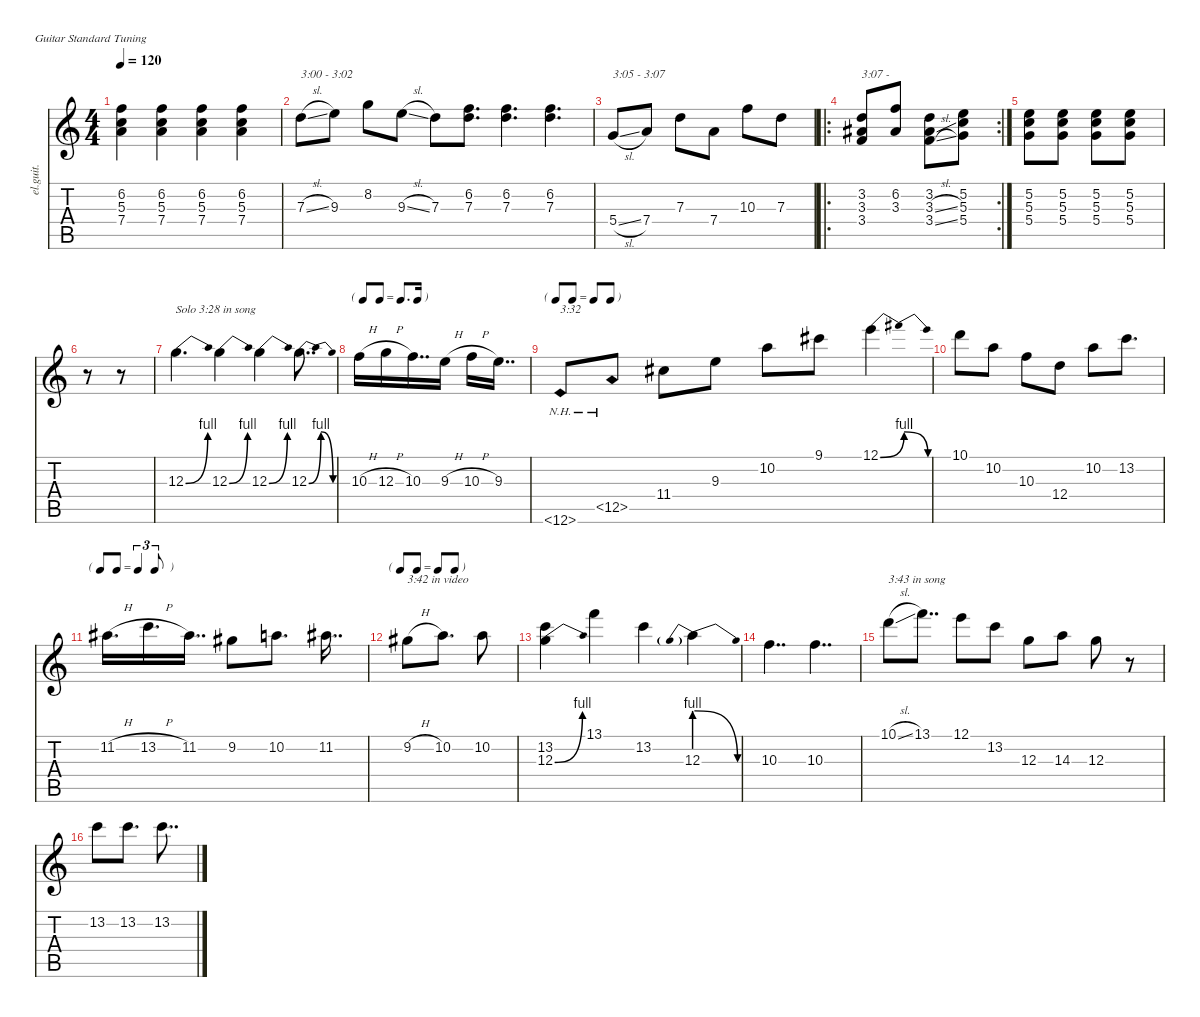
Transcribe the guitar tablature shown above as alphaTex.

\defaultSystemsLayout 4
\hideDynamics
\bracketExtendMode nobrackets
\track ("Lead" "el.guit.") {instrument electricguitarclean}
\staff {score tabs}
\tuning (E4 B3 G3 D3 A2 E2)
\ts (4 4)
\tempo 120
\clef g2
\ks c
(7.4 5.3 6.2).4{dy mf beam Down} (7.4 5.3 6.2).4{beam Down} (7.4 5.3 6.2).4{beam Down} (7.4 5.3 6.2).4{beam Down} |
7.3{sl}.8{txt "3:00 - 3:02" beam Down} 9.3.8{beam Down} 8.2.8{beam Down} 9.3{sl}.8{beam Down} 7.3.8{beam Down} (6.2 7.3).8{d beam Down} (6.2 7.3).4{d beam Down} (6.2 7.3).4{d beam Down} |
5.4{sl}.8{txt "3:05 - 3:07" beam Up} 7.4.8{beam Up} 7.3.8{beam Down} 7.4.8{beam Down} 10.3.8{beam Down} 7.3.8{beam Down} |
\ro
\rc 2
(3.2 3.3{acc #} 3.4).8{txt "3:07 - " beam Up} (6.2 3.3{acc #}).8{beam Up} (3.2 3.3{sl acc #} 3.4{sl}).8{beam Down} (5.2 5.3 5.4).8{beam Down} |
(5.2 5.3 5.4).8{beam Down} (5.2 5.3 5.4).8{beam Down} (5.2 5.3 5.4).8{beam Down} (5.2 5.3 5.4).8{beam Down} |
r.8{beam Down} r.8{beam Down} |
12.3{be (bend 0 0 15 4)}.4{d txt "Solo 3:28 in song" beam Down} 12.3{be (bend 0 0 15 4)}.4{beam Down} 12.3{be (bend 0 0 15 4)}.4{beam Down} 12.3{be (bendrelease 0 0 10.2 4 20.4 4 30 0)}.8{dd beam Down} |
\tf dotted8th
10.3{h}.16{beam Down} 12.3{h}.16{beam Down} 10.3.16{dd beam Down} 9.3{h}.16{beam Down} 10.3{h}.16{beam Down} 9.3.16{dd beam Down} |
\tf none
12.6{nh}.8{txt "3:32" beam Up} 12.5{nh}.8{beam Up} 11.4{acc #}.8{beam Down} 9.3.8{beam Down} 10.2.8{beam Down} 9.1{acc #}.8{beam Down} 12.1{be (bendrelease 0 0 10.2 4 20.4 4 30 0)}.4{beam Down} |
10.1.8{beam Down} 10.2.8{beam Down} 10.3.8{beam Down} 12.4.8{beam Down} 10.2.8{beam Down} 13.2.8{d beam Down} |
\tf triplet8th
11.2{h acc #}.16{d beam Down} 13.2{h}.16{d beam Down} 11.2{acc #}.16{dd beam Down} 9.2{acc #}.8{beam Down} 10.2.8{d beam Down} 11.2{acc #}.16{dd beam Down} |
\tf none
9.2{h acc #}.8{txt "3:42 in video" beam Down} 10.2.8{d beam Down} 10.2.8{beam Down} |
(13.2 12.3{be (bend 0 0 15 4)}).4{beam Down} 13.1.4{beam Down} 13.2.4{beam Down} 12.3{be (prebendrelease 0 4 15 0)}.4{beam Down} |
10.3.4{dd beam Down} 10.3.4{dd beam Down} |
10.1{sl}.8{txt "3:43 in song" beam Down} 13.1.8{dd beam Down} 12.1.8{beam Down} 13.2.8{beam Down} 12.3.8{beam Down} 14.3.8{beam Down} 12.3.8{beam Down} r.8{beam Down} |
13.2.8{beam Down} 13.2.8{d beam Down} 13.2.8{dd beam Down}
